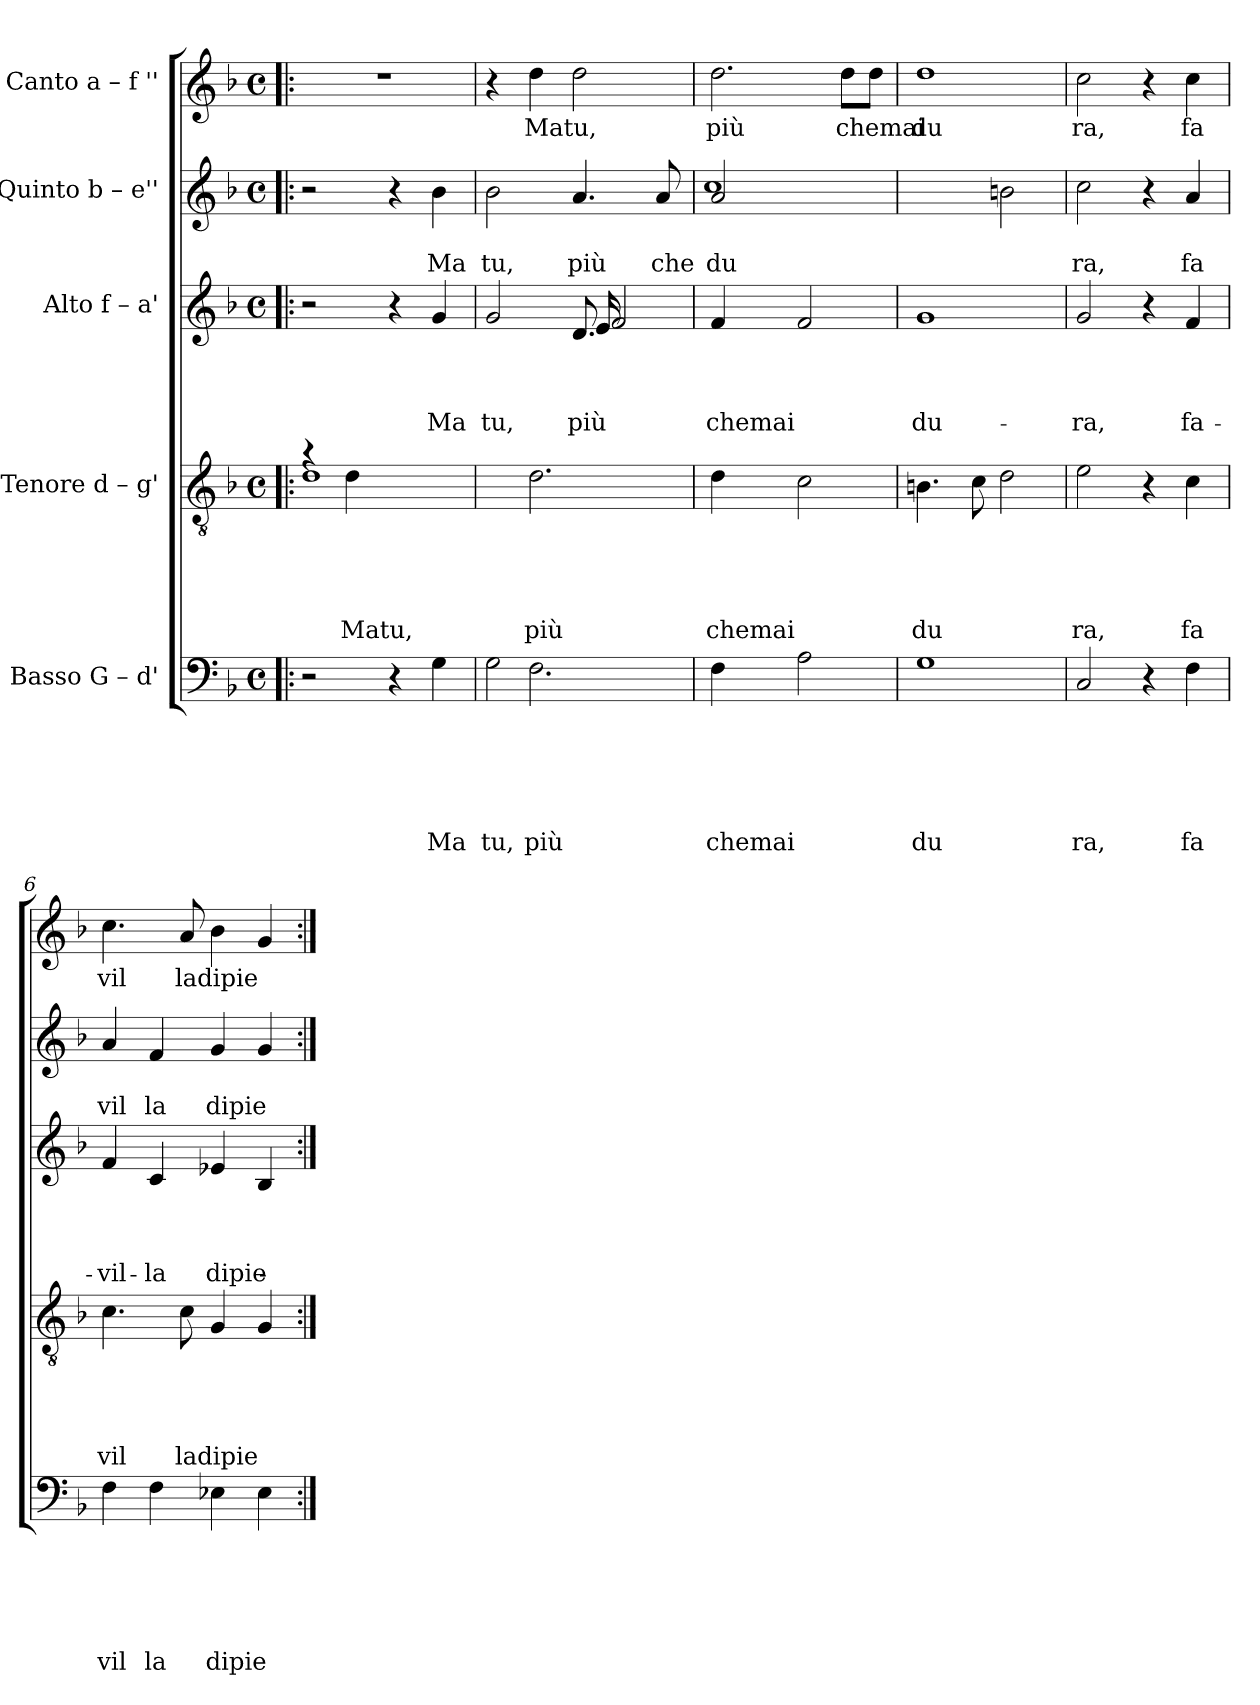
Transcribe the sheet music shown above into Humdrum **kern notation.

**kern	**text	**text	**text	**text	**text	**text	**kern	**text	**text	**text	**text	**text	**kern	**text	**text	**text	**text	**kern	**text	**text	**kern	**text
*part5	*part5	*part5	*part5	*part5	*part5	*part5	*part4	*part4	*part4	*part4	*part4	*part4	*part3	*part3	*part3	*part3	*part3	*part2	*part2	*part2	*part1	*part1
*staff5	*staff5	*staff5	*staff5	*staff5	*staff5	*staff5	*staff4	*staff4	*staff4	*staff4	*staff4	*staff4	*staff3	*staff3	*staff3	*staff3	*staff3	*staff2	*staff2	*staff2	*staff1	*staff1
*I"Basso G – d'	*	*	*	*	*	*	*I"Tenore d – g'	*	*	*	*	*	*I"Alto f – a'	*	*	*	*	*I"Quinto b – e''	*	*	*I"Canto a – f ''	*
*clefF4	*	*	*	*	*	*	*clefGv2	*	*	*	*	*	*clefG2	*	*	*	*	*clefG2	*	*	*clefG2	*
*k[b-]	*	*	*	*	*	*	*k[b-]	*	*	*	*	*	*k[b-]	*	*	*	*	*k[b-]	*	*	*k[b-]	*
*F:	*	*	*	*	*	*	*F:	*	*	*	*	*	*F:	*	*	*	*	*F:	*	*	*F:	*
*M4/4	*	*	*	*	*	*	*M4/4	*	*	*	*	*	*M4/4	*	*	*	*	*M4/4	*	*	*M4/4	*
*met(c)	*	*	*	*	*	*	*met(c)	*	*	*	*	*	*met(c)	*	*	*	*	*met(c)	*	*	*met(c)	*
=1!|:	=1!|:	=1!|:	=1!|:	=1!|:	=1!|:	=1!|:	=1!|:	=1!|:	=1!|:	=1!|:	=1!|:	=1!|:	=1!|:	=1!|:	=1!|:	=1!|:	=1!|:	=1!|:	=1!|:	=1!|:	=1!|:	=1!|:
*	*	*	*	*	*	*	*^	*	*	*	*	*	*	*	*	*	*	*	*	*	*	*
2r	.	.	.	.	.	.	4ra	1d	.	.	.	.	.	2r	.	.	.	.	2r	.	.	1r	.
!	!	!	!	!	!	!	!	!	!	!	!	!	!LO:LY:b	!	!	!	!	!	!	!	!	!	!
.	.	.	.	.	.	.	4d\	.	.	.	.	.	Matu,	.	.	.	.	.	.	.	.	.	.
4r	.	.	.	.	.	.	2ryy	.	.	.	.	.	.	4r	.	.	.	.	4r	.	.	.	.
!	!	!	!	!	!	!LO:LY:b	!	!	!	!	!	!	!	!	!	!	!	!LO:LY:b	!	!	!LO:LY:b	!	!
4G\	.	.	.	.	.	Ma	.	.	.	.	.	.	.	4g/	.	.	.	Ma	4b-\	.	Ma	.	.
*	*	*	*	*	*	*	*v	*v	*	*	*	*	*	*	*	*	*	*	*	*	*	*	*
=2	=2	=2	=2	=2	=2	=2	=2	=2	=2	=2	=2	=2	=2	=2	=2	=2	=2	=2	=2	=2	=2	=2
!	!	!	!	!	!	!LO:LY:b	!	!	!	!	!	!	!	!	!	!	!LO:LY:b	!	!	!LO:LY:b	!	!
*^	*	*	*	*	*	*	*	*	*	*	*	*	*^	*	*	*	*	*	*	*	*	*
*	*	*	*	*	*	*	*	*	*	*	*	*	*	*	*^	*	*	*	*	*	*	*	*	*
2G\	4ryy	.	.	.	.	.	tu,	4ryy	.	.	.	.	.	2g/	2ryy	2ryy	.	.	.	tu,	2b-\	.	tu,	4r	.
!	!	!	!	!	!	!	!LO:LY:b	!	!	!	!	!	!LO:LY:b	!	!	!	!	!	!	!	!	!	!	!	!LO:LY:b
.	2.F\	.	.	.	.	.	più	2.d\	.	.	.	.	più	.	.	.	.	.	.	.	.	.	.	4dd\	Matu,
!	!	!	!	!	!	!	!	!	!	!	!	!	!	!	!	!	!	!	!	!LO:LY:b	!	!	!LO:LY:b	!	!
2ryy	.	.	.	.	.	.	.	.	.	.	.	.	.	8.d/	16e/	2f/	.	.	.	più	4.a/	.	più	2dd\	.
.	.	.	.	.	.	.	.	.	.	.	.	.	.	.	4..ryy	.	.	.	.	.	.	.	.	.	.
.	.	.	.	.	.	.	.	.	.	.	.	.	.	4ryy	.	.	.	.	.	.	.	.	.	.	.
!	!	!	!	!	!	!	!	!	!	!	!	!	!	!	!	!	!	!	!	!	!	!	!LO:LY:b	!	!
.	.	.	.	.	.	.	.	.	.	.	.	.	.	.	.	.	.	.	.	.	8a/	.	che	.	.
.	.	.	.	.	.	.	.	.	.	.	.	.	.	16ryy	.	.	.	.	.	.	.	.	.	.	.
*v	*v	*	*	*	*	*	*	*	*	*	*	*	*	*v	*v	*v	*	*	*	*	*	*	*	*	*
=3	=3	=3	=3	=3	=3	=3	=3	=3	=3	=3	=3	=3	=3	=3	=3	=3	=3	=3	=3	=3	=3	=3
!	!	!	!	!	!	!LO:LY:b	!	!	!	!	!	!LO:LY:b	!	!	!	!	!LO:LY:b	!	!	!LO:LY:b	!	!
*	*	*	*	*	*	*	*	*	*	*	*	*	*	*	*	*	*	*^	*	*	*	*
!	!	!	!	!	!	!	!	!	!	!	!	!	!	!	!	!	!	!	!	!	!LO:LY:b	!	!LO:LY:b
4F\	.	.	.	.	.	chemai	4d\	.	.	.	.	chemai	4f/	.	.	.	chemai	2a/	1cc	.	du	2.dd\	più
4ryy	.	.	.	.	.	.	4ryy	.	.	.	.	.	4ryy	.	.	.	.	.	.	.	.	.	.
2A\	.	.	.	.	.	.	2c\	.	.	.	.	.	2f/	.	.	.	.	2ryy	.	.	.	.	.
!	!	!	!	!	!	!	!	!	!	!	!	!	!	!	!	!	!	!	!	!	!	!	!LO:LY:b
.	.	.	.	.	.	.	.	.	.	.	.	.	.	.	.	.	.	.	.	.	.	8dd\L	chemai
.	.	.	.	.	.	.	.	.	.	.	.	.	.	.	.	.	.	.	.	.	.	8dd\J	.
*	*	*	*	*	*	*	*	*	*	*	*	*	*	*	*	*	*	*v	*v	*	*	*	*
=4	=4	=4	=4	=4	=4	=4	=4	=4	=4	=4	=4	=4	=4	=4	=4	=4	=4	=4	=4	=4	=4	=4
!	!	!	!	!	!	!LO:LY:b	!	!	!	!	!	!LO:LY:b	!	!	!	!	!LO:LY:b	!	!	!	!	!LO:LY:b
1G	.	.	.	.	.	du	4.Bn\	.	.	.	.	du	1g	.	.	.	du-	2ryy	.	.	1dd	du
.	.	.	.	.	.	.	8c\	.	.	.	.	.	.	.	.	.	.	.	.	.	.	.
.	.	.	.	.	.	.	2d\	.	.	.	.	.	.	.	.	.	.	2bn\	.	.	.	.
=5	=5	=5	=5	=5	=5	=5	=5	=5	=5	=5	=5	=5	=5	=5	=5	=5	=5	=5	=5	=5	=5	=5
!	!	!	!	!	!	!LO:LY:b	!	!	!	!	!	!LO:LY:b	!	!	!	!	!LO:LY:b	!	!	!LO:LY:b	!	!LO:LY:b
2C/	.	.	.	.	.	ra,	2e\	.	.	.	.	ra,	2g/	.	.	.	-ra,	2cc\	.	ra,	2cc\	ra,
4r	.	.	.	.	.	.	4r	.	.	.	.	.	4r	.	.	.	.	4r	.	.	4r	.
!	!	!	!	!	!	!LO:LY:b	!	!	!	!	!	!LO:LY:b	!	!	!	!	!LO:LY:b	!	!	!LO:LY:b	!	!LO:LY:b
4F\	.	.	.	.	.	fa	4c\	.	.	.	.	fa	4f/	.	.	.	fa-	4a/	.	fa	4cc\	fa
=6	=6	=6	=6	=6	=6	=6	=6	=6	=6	=6	=6	=6	=6	=6	=6	=6	=6	=6	=6	=6	=6	=6
!	!	!	!	!	!	!LO:LY:b	!	!	!	!	!	!LO:LY:b	!	!	!	!	!LO:LY:b	!	!	!LO:LY:b	!	!LO:LY:b
4F\	.	.	.	.	.	vil	4.c\	.	.	.	.	vil	4f/	.	.	.	-vil-	4a/	.	vil	4.cc\	vil
!	!	!	!	!	!	!LO:LY:b	!	!	!	!	!	!	!	!	!	!	!LO:LY:b	!	!	!LO:LY:b	!	!
4F\	.	.	.	.	.	la	.	.	.	.	.	.	4c/	.	.	.	-la	4f/	.	la	.	.
!	!	!	!	!	!	!	!	!	!	!	!	!LO:LY:b	!	!	!	!	!	!	!	!	!	!LO:LY:b
.	.	.	.	.	.	.	8c\	.	.	.	.	ladipie	.	.	.	.	.	.	.	.	8a/	ladipie
!	!	!	!	!	!	!LO:LY:b	!	!	!	!	!	!	!	!	!	!	!LO:LY:b	!	!	!LO:LY:b	!	!
4E-X\	.	.	.	.	.	dipie	4G/	.	.	.	.	.	4e-X/	.	.	.	dipie-	4g/	.	dipie	4b-\	.
4E-\	.	.	.	.	.	.	4G/	.	.	.	.	.	4B-/	.	.	.	.	4g/	.	.	4g/	.
=:|!	=:|!	=:|!	=:|!	=:|!	=:|!	=:|!	=:|!	=:|!	=:|!	=:|!	=:|!	=:|!	=:|!	=:|!	=:|!	=:|!	=:|!	=:|!	=:|!	=:|!	=:|!	=:|!
*-	*-	*-	*-	*-	*-	*-	*-	*-	*-	*-	*-	*-	*-	*-	*-	*-	*-	*-	*-	*-	*-	*-
